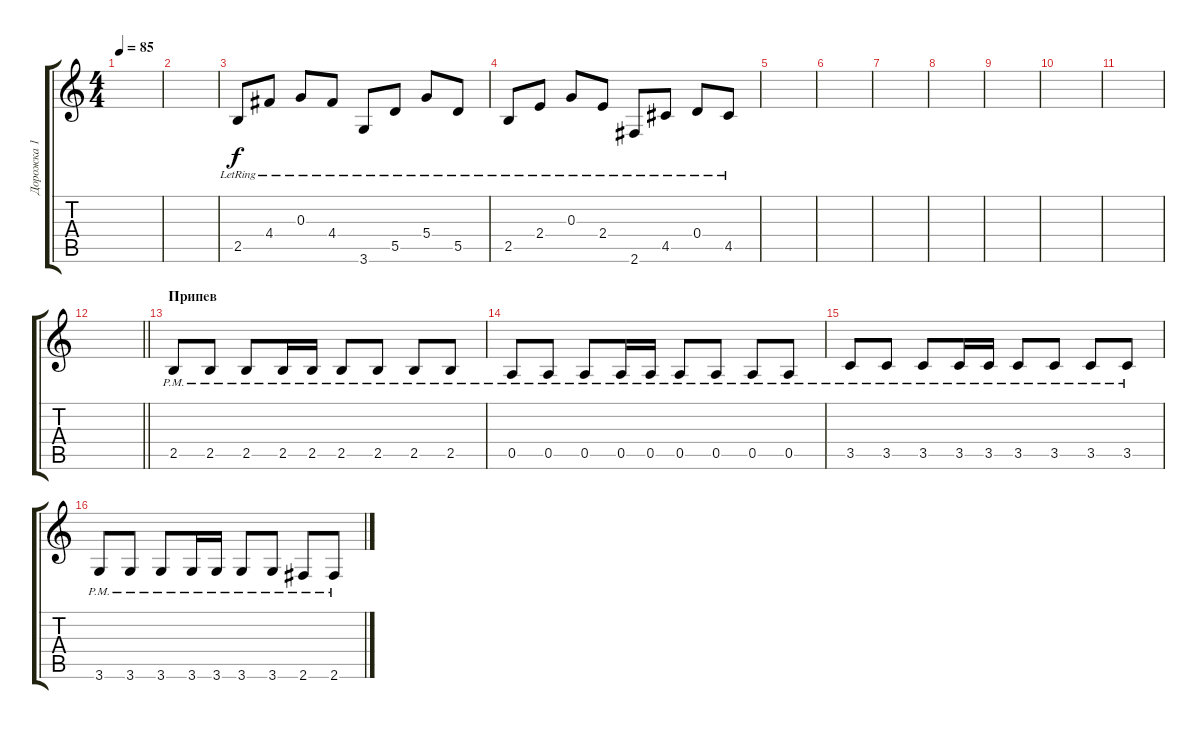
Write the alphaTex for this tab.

\track ("Дорожка 1" "Дорожка 1") {instrument distortionguitar}
\staff {score tabs}
\tuning (E4 B3 G3 D3 A2 E2) {hide}
\ts (4 4)
\tempo 85
\clef g2
\ks c
|
|
2.5{lr}.8 4.4{lr}.8 0.3{lr}.8 4.4{lr}.8 3.6{lr}.8 5.5{lr}.8 5.4{lr}.8 5.5{lr}.8 |
2.5{lr}.8 2.4{lr}.8 0.3{lr}.8 2.4{lr}.8 2.6{lr}.8 4.5{lr}.8 0.4{lr}.8 4.5{lr}.8 |
|
|
|
|
|
|
|
\barLineRight lightlight
|
\section ("" "Припев")
2.5{pm}.8{instrument distortionguitar} 2.5{pm}.8 2.5{pm}.8 2.5{pm}.16 2.5{pm}.16 2.5{pm}.8 2.5{pm}.8 2.5{pm}.8 2.5{pm}.8 |
0.5{pm}.8 0.5{pm}.8 0.5{pm}.8 0.5{pm}.16 0.5{pm}.16 0.5{pm}.8 0.5{pm}.8 0.5{pm}.8 0.5{pm}.8 |
3.5{pm}.8 3.5{pm}.8 3.5{pm}.8 3.5{pm}.16 3.5{pm}.16 3.5{pm}.8 3.5{pm}.8 3.5{pm}.8 3.5{pm}.8 |
3.6{pm}.8 3.6{pm}.8 3.6{pm}.8 3.6{pm}.16 3.6{pm}.16 3.6{pm}.8 3.6{pm}.8 2.6{pm}.8 2.6{pm}.8
